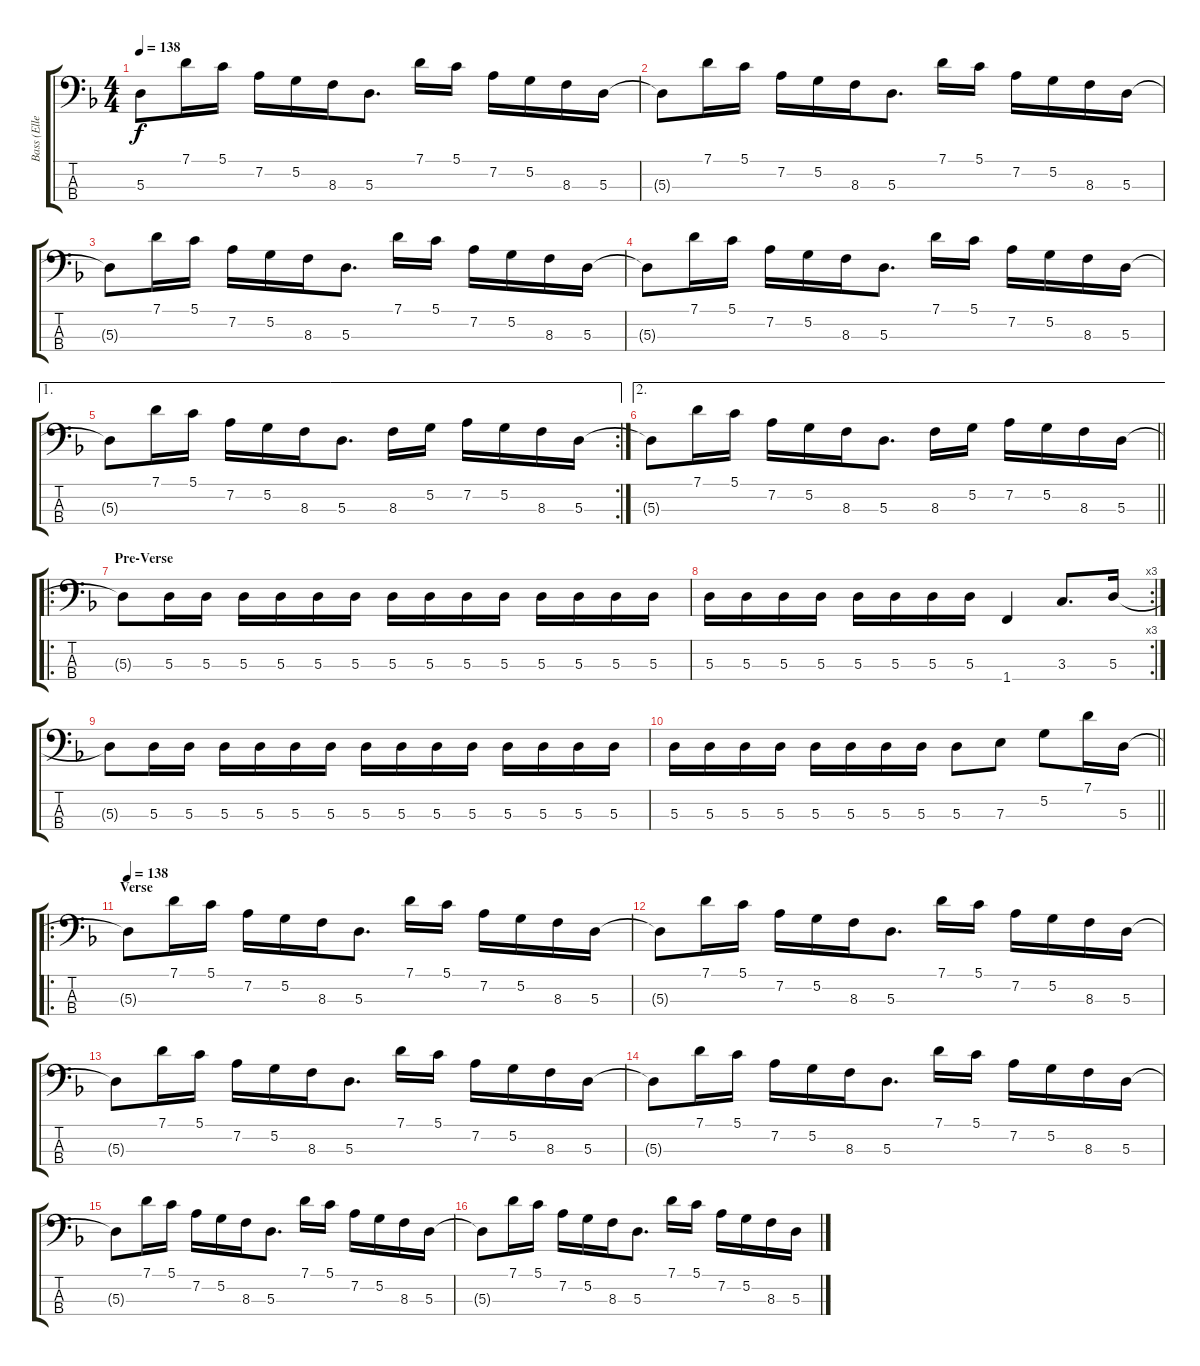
\track ("Bass (Ellefson)" "Bass (Elle") {instrument electricbasspick}
\staff {score tabs}
\tuning (G2 D2 A1 E1) {hide}
\ts (4 4)
\tempo 138
\clef f4
\ks f
5.3{t}.8{dy f} 7.1.16 5.1.16 7.2.16 5.2.16 8.3.16 5.3.8{d} 7.1.16 5.1.16 7.2.16 5.2.16 8.3.16 5.3.16 |
5.3{t}.8 7.1.16 5.1.16 7.2.16 5.2.16 8.3.16 5.3.8{d} 7.1.16 5.1.16 7.2.16 5.2.16 8.3.16 5.3.16 |
5.3{t}.8 7.1.16 5.1.16 7.2.16 5.2.16 8.3.16 5.3.8{d} 7.1.16 5.1.16 7.2.16 5.2.16 8.3.16 5.3.16 |
5.3{t}.8 7.1.16 5.1.16 7.2.16 5.2.16 8.3.16 5.3.8{d} 7.1.16 5.1.16 7.2.16 5.2.16 8.3.16 5.3.16 |
\ae 1
\rc 2
5.3{t}.8 7.1.16 5.1.16 7.2.16 5.2.16 8.3.16 5.3.8{d} 8.3.16 5.2.16 7.2.16 5.2.16 8.3.16 5.3.16 |
\ae 2
\barLineRight lightlight
5.3{t}.8 7.1.16 5.1.16 7.2.16 5.2.16 8.3.16 5.3.8{d} 8.3.16 5.2.16 7.2.16 5.2.16 8.3.16 5.3.16 |
\ro
\section ("" "Pre-Verse")
5.3{t}.8 5.3.16 5.3.16 5.3.16 5.3.16 5.3.16 5.3.16 5.3.16 5.3.16 5.3.16 5.3.16 5.3.16 5.3.16 5.3.16 5.3.16 |
\rc 3
5.3.16 5.3.16 5.3.16 5.3.16 5.3.16 5.3.16 5.3.16 5.3.16 1.4.4 3.3.8{d} 5.3.16 |
5.3{t}.8 5.3.16 5.3.16 5.3.16 5.3.16 5.3.16 5.3.16 5.3.16 5.3.16 5.3.16 5.3.16 5.3.16 5.3.16 5.3.16 5.3.16 |
\barLineRight lightlight
5.3.16 5.3.16 5.3.16 5.3.16 5.3.16 5.3.16 5.3.16 5.3.16 5.3.8 7.3.8 5.2.8 7.1.16 5.3.16 |
\ro
\section ("" "Verse")
\tempo 138
5.3{t}.8 7.1.16 5.1.16 7.2.16 5.2.16 8.3.16 5.3.8{d} 7.1.16 5.1.16 7.2.16 5.2.16 8.3.16 5.3.16 |
5.3{t}.8 7.1.16 5.1.16 7.2.16 5.2.16 8.3.16 5.3.8{d} 7.1.16 5.1.16 7.2.16 5.2.16 8.3.16 5.3.16 |
5.3{t}.8 7.1.16 5.1.16 7.2.16 5.2.16 8.3.16 5.3.8{d} 7.1.16 5.1.16 7.2.16 5.2.16 8.3.16 5.3.16 |
5.3{t}.8 7.1.16 5.1.16 7.2.16 5.2.16 8.3.16 5.3.8{d} 7.1.16 5.1.16 7.2.16 5.2.16 8.3.16 5.3.16 |
5.3{t}.8 7.1.16 5.1.16 7.2.16 5.2.16 8.3.16 5.3.8{d} 7.1.16 5.1.16 7.2.16 5.2.16 8.3.16 5.3.16 |
5.3{t}.8 7.1.16 5.1.16 7.2.16 5.2.16 8.3.16 5.3.8{d} 7.1.16 5.1.16 7.2.16 5.2.16 8.3.16 5.3.16
